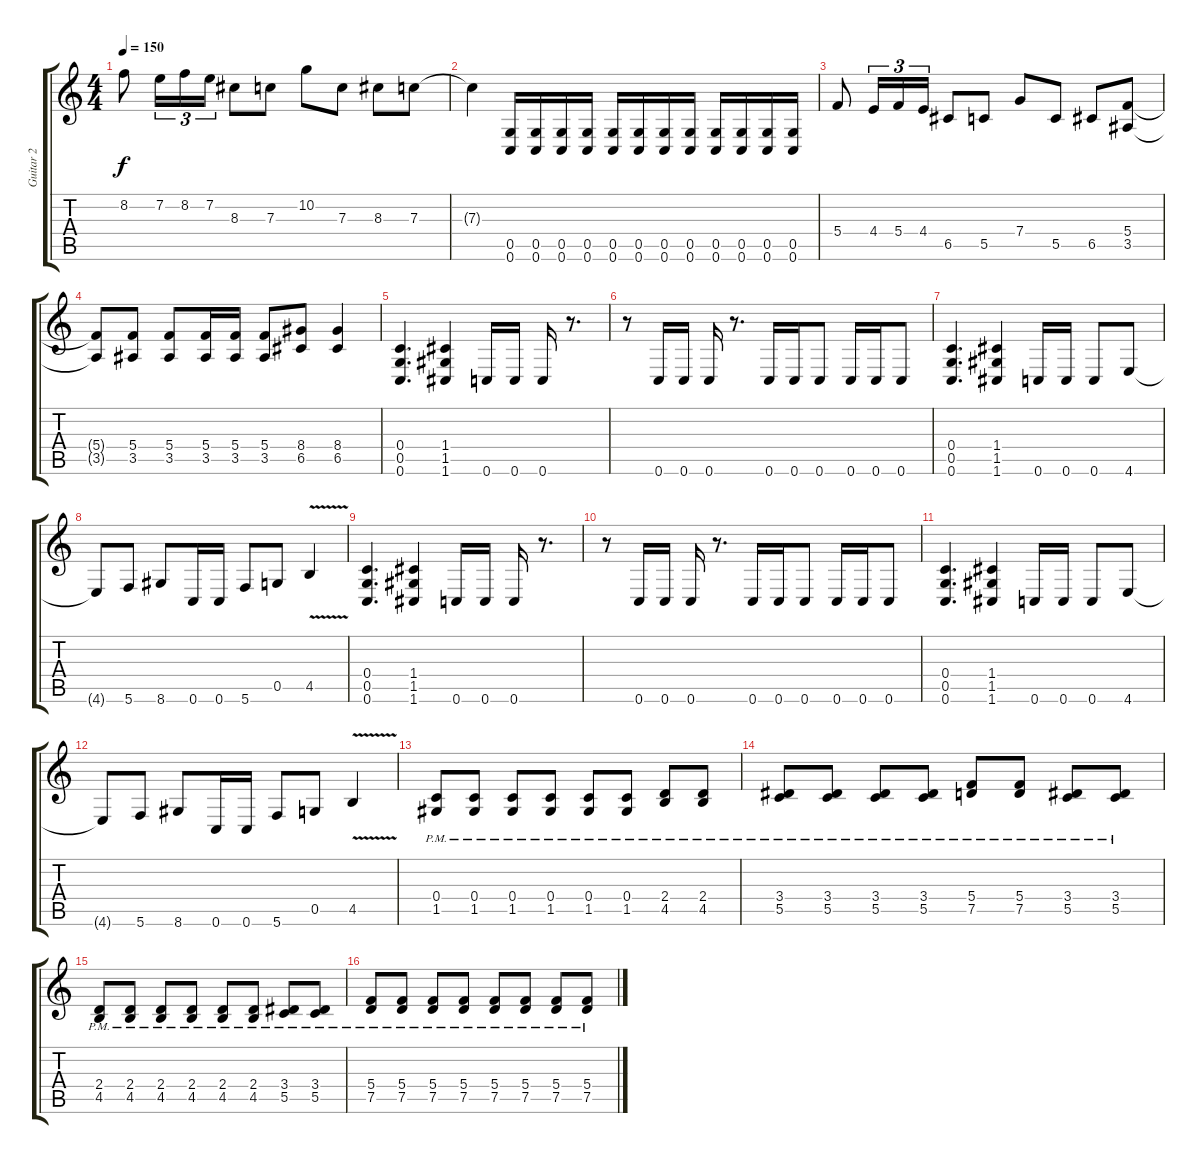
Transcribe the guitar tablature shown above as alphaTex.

\track ("Guitar 2" "Guitar 2") {instrument distortionguitar}
\staff {score tabs}
\tuning (D4 A3 F3 C3 G2 C2) {hide}
\ts (4 4)
\tempo 150
\clef g2
\ks c
8.2.8{dy f} 7.2.16{tu (3 2)} 8.2.16{tu (3 2)} 7.2.16{tu (3 2)} 8.3.8 7.3.8 10.2.8 7.3.8 8.3.8 7.3.8 |
7.3{t}.4 (0.5 0.6).16 (0.5 0.6).16 (0.5 0.6).16 (0.5 0.6).16 (0.5 0.6).16 (0.5 0.6).16 (0.5 0.6).16 (0.5 0.6).16 (0.5 0.6).16 (0.5 0.6).16 (0.5 0.6).16 (0.5 0.6).16 |
5.4.8 4.4.16{tu (3 2)} 5.4.16{tu (3 2)} 4.4.16{tu (3 2)} 6.5.8 5.5.8 7.4.8 5.5.8 6.5.8 (5.4 3.5).8 |
(5.4{t} 3.5{t}).8 (5.4 3.5).8 (5.4 3.5).8 (5.4 3.5).16 (5.4 3.5).16 (5.4 3.5).8 (8.4 6.5).8 (8.4 6.5).4 |
(0.4 0.5 0.6).4{d} (1.4 1.5 1.6).4 0.6.16 0.6.16 0.6.16 r.8{d} |
r.8 0.6.16 0.6.16 0.6.16 r.8{d} 0.6.16 0.6.16 0.6.8 0.6.16 0.6.16 0.6.8 |
(0.4 0.5 0.6).4{d} (1.4 1.5 1.6).4 0.6.16 0.6.16 0.6.8 4.6.8 |
4.6{t}.8 5.6.8 8.6.8 0.6.16 0.6.16 5.6.8 0.5.8 4.5{v}.4 |
(0.4 0.5 0.6).4{d} (1.4 1.5 1.6).4 0.6.16 0.6.16 0.6.16 r.8{d} |
r.8 0.6.16 0.6.16 0.6.16 r.8{d} 0.6.16 0.6.16 0.6.8 0.6.16 0.6.16 0.6.8 |
(0.4 0.5 0.6).4{d} (1.4 1.5 1.6).4 0.6.16 0.6.16 0.6.8 4.6.8 |
4.6{t}.8 5.6.8 8.6.8 0.6.16 0.6.16 5.6.8 0.5.8 4.5{v}.4 |
(0.4{pm} 1.5).8 (0.4{pm} 1.5).8 (0.4{pm} 1.5).8 (0.4{pm} 1.5).8 (0.4{pm} 1.5).8 (0.4{pm} 1.5).8 (2.4{pm} 4.5).8 (2.4{pm} 4.5).8 |
(3.4{pm} 5.5).8 (3.4{pm} 5.5).8 (3.4{pm} 5.5).8 (3.4{pm} 5.5).8 (5.4{pm} 7.5).8 (5.4{pm} 7.5).8 (3.4{pm} 5.5).8 (3.4{pm} 5.5).8 |
(2.4{pm} 4.5).8 (2.4{pm} 4.5).8 (2.4{pm} 4.5).8 (2.4{pm} 4.5).8 (2.4{pm} 4.5).8 (2.4{pm} 4.5).8 (3.4{pm} 5.5).8 (3.4{pm} 5.5).8 |
(5.4{pm} 7.5).8 (5.4{pm} 7.5).8 (5.4{pm} 7.5).8 (5.4{pm} 7.5).8 (5.4{pm} 7.5).8 (5.4{pm} 7.5).8 (5.4{pm} 7.5).8 (5.4{pm} 7.5).8
